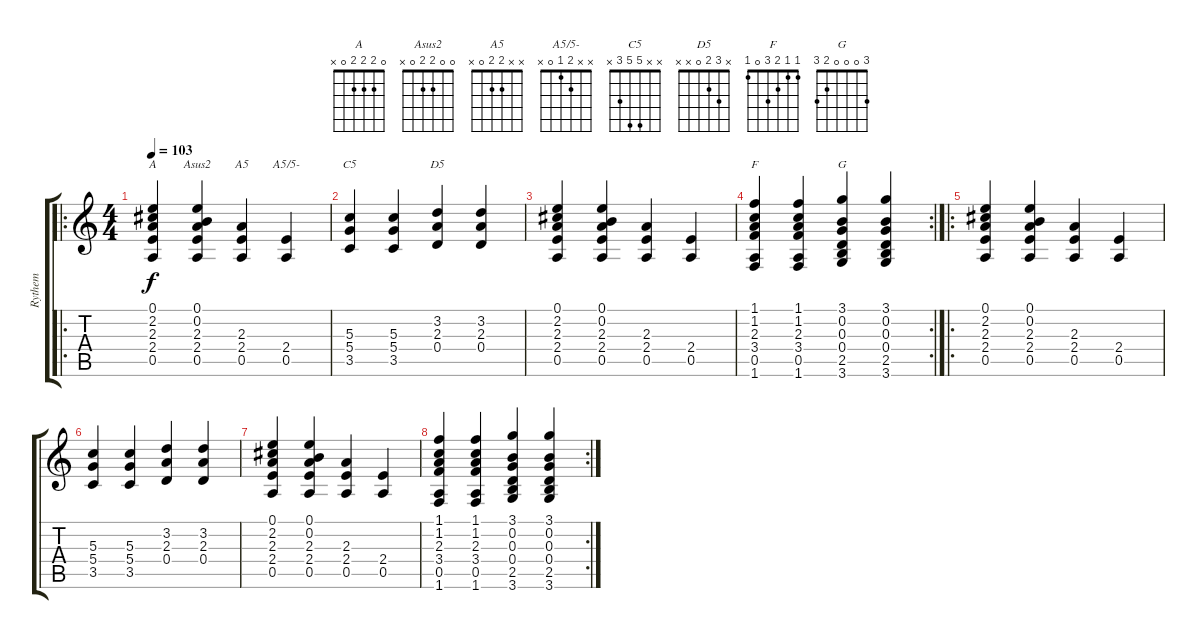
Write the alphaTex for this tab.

\track ("Rythem" "Rythem") {instrument fretlessbass}
\staff {score tabs}
\tuning (E4 B3 G3 D3 A2 E2) {hide}
\chord ("A" 0 2 2 2 0 x)
\chord ("Asus2" 0 0 2 2 0 x)
\chord ("A5" x x 2 2 0 x)
\chord ("A5/5-" x x 2 1 0 x)
\chord ("C5" x x 5 5 3 x)
\chord ("D5" x 3 2 0 x x)
\chord ("F" 1 1 2 3 0 1)
\chord ("G" 3 0 0 0 2 3)
\ro
\ts (4 4)
\tempo 103
\clef g2
\ks c
(0.1 2.2 2.3 2.4 0.5).4{ch "A" dy f instrument fretlessbass} (0.1 0.2 2.3 2.4 0.5).4{ch "Asus2"} (2.3 2.4 0.5).4{ch "A5"} (2.4 0.5).4{ch "A5/5-"} |
(5.3 5.4 3.5).4{ch "C5"} (5.3 5.4 3.5).4 (3.2 2.3 0.4).4{ch "D5"} (3.2 2.3 0.4).4 |
(0.1 2.2 2.3 2.4 0.5).4 (0.1 0.2 2.3 2.4 0.5).4 (2.3 2.4 0.5).4 (2.4 0.5).4 |
\rc 2
(1.1 1.2 2.3 3.4 0.5 1.6).4{ch "F"} (1.1 1.2 2.3 3.4 0.5 1.6).4 (3.1 0.2 0.3 0.4 2.5 3.6).4{ch "G"} (3.1 0.2 0.3 0.4 2.5 3.6).4 |
\ro
(0.1 2.2 2.3 2.4 0.5).4 (0.1 0.2 2.3 2.4 0.5).4 (2.3 2.4 0.5).4 (2.4 0.5).4 |
(5.3 5.4 3.5).4 (5.3 5.4 3.5).4 (3.2 2.3 0.4).4 (3.2 2.3 0.4).4 |
(0.1 2.2 2.3 2.4 0.5).4 (0.1 0.2 2.3 2.4 0.5).4 (2.3 2.4 0.5).4 (2.4 0.5).4 |
\rc 2
(1.1 1.2 2.3 3.4 0.5 1.6).4 (1.1 1.2 2.3 3.4 0.5 1.6).4 (3.1 0.2 0.3 0.4 2.5 3.6).4 (3.1 0.2 0.3 0.4 2.5 3.6).4
